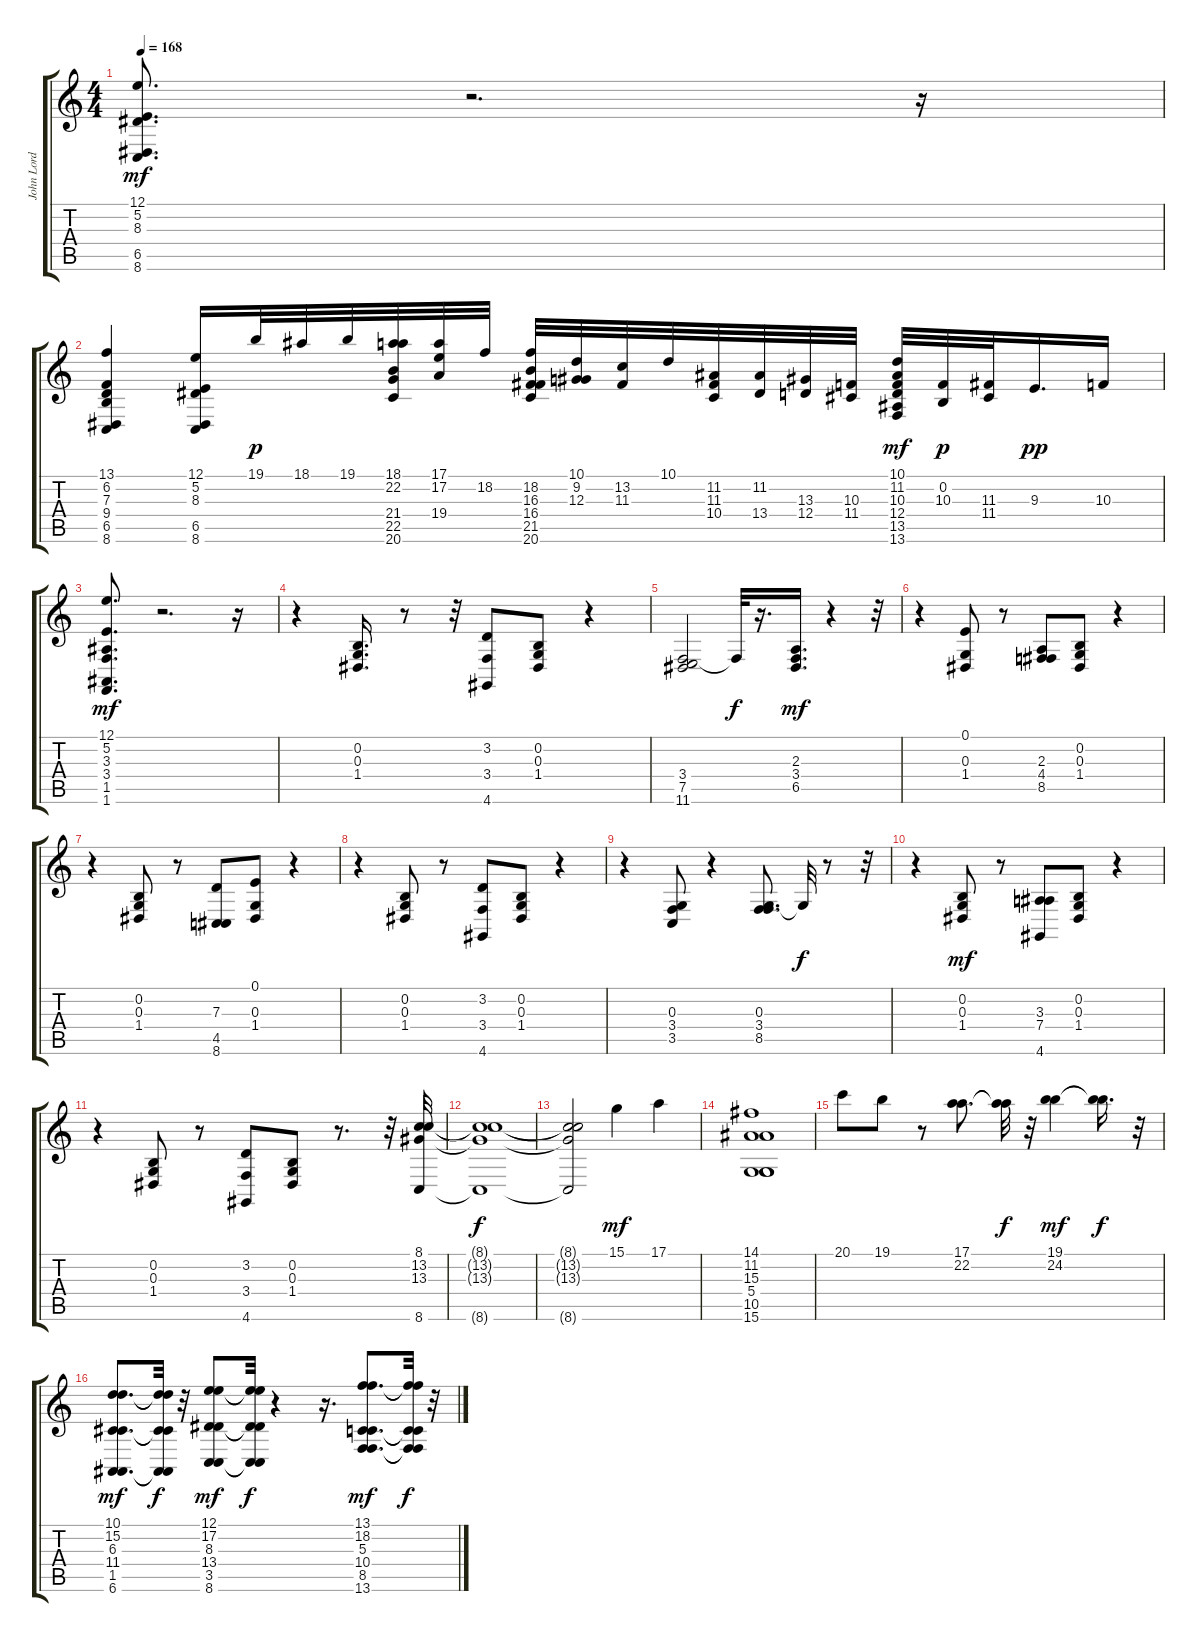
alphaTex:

\track ("John Lord" "John Lord") {instrument rockorgan}
\staff {score tabs}
\tuning (E4 B3 G3 D3 A2 E2) {hide}
\ts (4 4)
\tempo 168
\clef g2
\ks c
(12.1 5.2 8.3 6.5 8.6).8{d dy mf} r.2{d} r.16 |
(13.1 6.2 7.3 9.4 6.5 8.6).4 (12.1 5.2 8.3 6.5 8.6).16 19.1.32{dy p} 18.1.32 19.1.32 (18.1 22.2 21.4 22.5 20.6).32 (17.1 17.2 19.4).32 18.2.32 (18.2 16.3 16.4 21.5 20.6).32 (10.1 9.2 12.3).32 (13.2 11.3).32 10.1.32 (11.2 11.3 10.4).32 (11.2 13.4).32 (13.3 12.4).32 (10.3 11.4).32 (10.1 11.2 10.3 12.4 13.5 13.6).32{dy mf} (0.2 10.3).32{dy p} (11.3 11.4).32 9.3.16{d dy pp} 10.3.16 |
(12.1 5.2 3.3 3.4 1.5 1.6).8{d dy mf} r.2{d} r.16 |
r.4 (0.2 0.3 1.4).16{d} r.8 r.32 (3.2 3.4 4.6).8 (0.2 0.3 1.4).8 r.4 |
(3.4 7.5 11.6).2 3.4{t}.32{dy f} r.16{d} (2.3 3.4 6.5).16{d dy mf} r.4 r.32 |
r.4 (0.1 0.3 1.4).8 r.8 (2.3 4.4 8.5).8 (0.2 0.3 1.4).8 r.4 |
r.4 (0.2 0.3 1.4).8 r.8 (7.3 4.5 8.6).8 (0.1 0.3 1.4).8 r.4 |
r.4 (0.2 0.3 1.4).8 r.8 (3.2 3.4 4.6).8 (0.2 0.3 1.4).8 r.4 |
r.4 (0.3 3.4 3.5).8 r.4 (0.3 3.4 8.5).8{d} 0.3{t}.32{dy f} r.8 r.32 |
r.4 (0.2 0.3 1.4).8{dy mf} r.8 (3.3 7.4 4.6).8 (0.2 0.3 1.4).8 r.4 |
r.4 (0.2 0.3 1.4).8 r.8 (3.2 3.4 4.6).8 (0.2 0.3 1.4).8 r.8{d} r.32 (8.1 13.2 13.3 8.6).32 |
(8.1{t} 13.2{t} 13.3{t} 8.6{t}).1{dy f} |
(8.1{t} 13.2{t} 13.3{t} 8.6{t}).2 15.1.4{dy mf} 17.1.4 |
(14.1 11.2 15.3 5.4 10.5 15.6).1 |
20.1.8 19.1.8 r.8 (17.1 22.2).8{d} (17.1{t} 22.2{t}).32{dy f} r.32 (19.1 24.2).4{dy mf} (19.1{t} 24.2{t}).16{d dy f} r.32 |
(10.1 15.2 6.3 11.4 1.5 6.6).8{d dy mf} (10.1{t} 15.2{t} 6.3{t} 11.4{t} 1.5{t} 6.6{t}).32{dy f} r.32 (12.1 17.2 8.3 13.4 3.5 8.6).8{dy mf} (12.1{t} 17.2{t} 8.3{t} 13.4{t} 3.5{t} 8.6{t}).32{dy f} r.4 r.16{d} (13.1 18.2 5.3 10.4 8.5 13.6).8{d dy mf} (13.1{t} 18.2{t} 5.3{t} 10.4{t} 8.5{t} 13.6{t}).32{dy f} r.32
